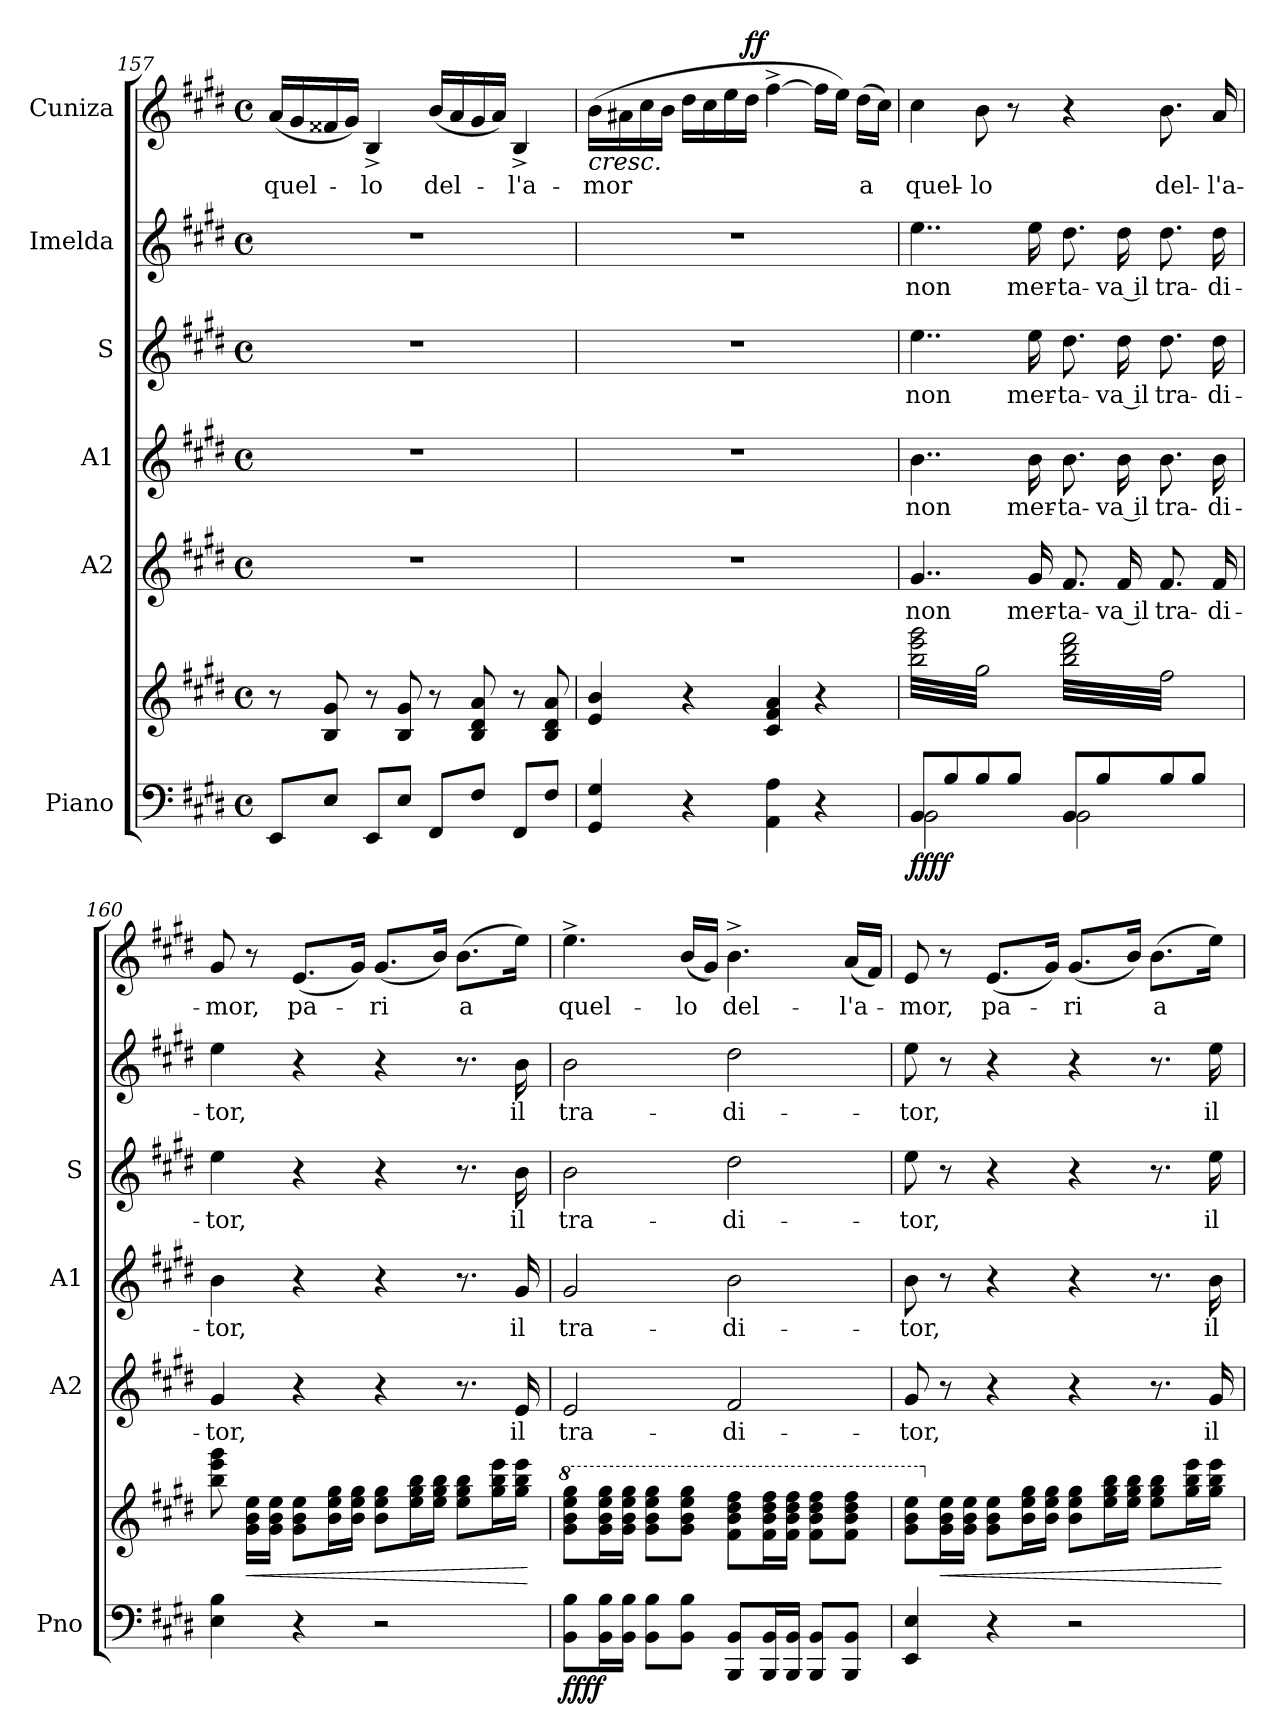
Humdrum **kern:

**kern	**kern	**dynam	**kern	**text	**kern	**text	**kern	**text	**kern	**text	**kern	**text	**dynam
*part6	*part6	*part6	*part5	*part5	*part4	*part4	*part3	*part3	*part2	*part2	*part1	*part1	*part1
*staff7	*staff6	*staff6/7	*staff5	*staff5	*staff4	*staff4	*staff3	*staff3	*staff2	*staff2	*staff1	*staff1	*staff1
*I"Piano	*	*	*I"A2	*	*I"A1	*	*I"S	*	*I"Imelda	*	*I"Cuniza	*	*
*I'Pno	*	*	*I'A2	*	*I'A1	*	*I'S	*	*	*	*	*	*
*clefF4	*clefG2	*	*clefG2	*	*clefG2	*	*clefG2	*	*clefG2	*	*clefG2	*	*
*k[f#c#g#d#]	*k[f#c#g#d#]	*	*k[f#c#g#d#]	*	*k[f#c#g#d#]	*	*k[f#c#g#d#]	*	*k[f#c#g#d#]	*	*k[f#c#g#d#]	*	*
*M4/4	*M4/4	*	*M4/4	*	*M4/4	*	*M4/4	*	*M4/4	*	*M4/4	*	*
*met(c)	*met(c)	*	*met(c)	*	*met(c)	*	*met(c)	*	*met(c)	*	*met(c)	*	*
=157	=157	=157	=157	=157	=157	=157	=157	=157	=157	=157	=157	=157	=157
8EE/L	8r	.	1r	.	1r	.	1r	.	1r	.	(16a/LL	quel-	.
.	.	.	.	.	.	.	.	.	.	.	16g#/	.	.
8E/J	8B/ 8g#/	.	.	.	.	.	.	.	.	.	16f##X/	.	.
.	.	.	.	.	.	.	.	.	.	.	16g#/JJ)	.	.
8EE/L	8r	.	.	.	.	.	.	.	.	.	4B^/	-lo	.
8E/J	8B/ 8g#/	.	.	.	.	.	.	.	.	.	.	.	.
8FF#/L	8r	.	.	.	.	.	.	.	.	.	(16b/LL	del-	.
.	.	.	.	.	.	.	.	.	.	.	16a/	.	.
8F#/J	8B/ 8d#/ 8a/	.	.	.	.	.	.	.	.	.	16g#/	.	.
.	.	.	.	.	.	.	.	.	.	.	16a/JJ)	.	.
8FF#/L	8r	.	.	.	.	.	.	.	.	.	4B^/	-l'a-	.
8F#/J	8B/ 8d#/ 8a/	.	.	.	.	.	.	.	.	.	.	.	.
=158	=158	=158	=158	=158	=158	=158	=158	=158	=158	=158	=158	=158	=158
!	!	!	!	!	!	!	!	!	!	!	!	!	!LO:HP:b
4GG#/ 4G#/	4e/ 4b/	.	1r	.	1r	.	1r	.	1r	.	(16b\LL	-mor	<
.	.	.	.	.	.	.	.	.	.	.	16a#X\	.	.
.	.	.	.	.	.	.	.	.	.	.	16cc#\	.	.
.	.	.	.	.	.	.	.	.	.	.	16b\JJ	.	.
4r	4r	.	.	.	.	.	.	.	.	.	16dd#\LL	.	.
.	.	.	.	.	.	.	.	.	.	.	16cc#\	.	.
.	.	.	.	.	.	.	.	.	.	.	16ee\	.	.
!	!	!	!	!	!	!	!	!	!	!	!	!	!LO:DY:a
.	.	.	.	.	.	.	.	.	.	.	16dd#\JJ	.	ff
4AA\ 4A\	4c#/ 4f#/ 4a/	.	.	.	.	.	.	.	.	.	[4ff#^\	.	[
4r	4r	.	.	.	.	.	.	.	.	.	16ff#\LL]	.	.
.	.	.	.	.	.	.	.	.	.	.	16ee\JJ)	.	.
.	.	.	.	.	.	.	.	.	.	.	(16dd#\LL	a	.
.	.	.	.	.	.	.	.	.	.	.	16cc#\JJ)	.	.
!!LO:PB:g=z
=159	=159	=159	=159	=159	=159	=159	=159	=159	=159	=159	=159	=159	=159
*^	*	*	*	*	*	*	*	*	*	*	*	*	*
!	!	!	!LO:DY:b=2	!	!	!	!	!	!	!	!	!	!	!
!	!	!	!LO:DY:n=1:b	!	!	!	!	!	!	!	!	!	!	!
*	*	*tremolo	*	*	*	*	*	*	*	*	*	*	*	*
8BB/L	2BB\	32bb\ 32eee\ 32ggg#\LLL	ff ff	4..g#/	non	4..b\	non	4..ee\	non	4..ee\	non	4cc#\	quel-	.
.	.	32gg#\	.	.	.	.	.	.	.	.	.	.	.	.
.	.	32bb\ 32eee\ 32ggg#\	.	.	.	.	.	.	.	.	.	.	.	.
.	.	32gg#\	.	.	.	.	.	.	.	.	.	.	.	.
8B/	.	32bb\ 32eee\ 32ggg#\	.	.	.	.	.	.	.	.	.	.	.	.
.	.	32gg#\	.	.	.	.	.	.	.	.	.	.	.	.
.	.	32bb\ 32eee\ 32ggg#\	.	.	.	.	.	.	.	.	.	.	.	.
.	.	32gg#\	.	.	.	.	.	.	.	.	.	.	.	.
8B/	.	32bb\ 32eee\ 32ggg#\	.	.	.	.	.	.	.	.	.	8b\	-lo	.
.	.	32gg#\	.	.	.	.	.	.	.	.	.	.	.	.
.	.	32bb\ 32eee\ 32ggg#\	.	.	.	.	.	.	.	.	.	.	.	.
.	.	32gg#\	.	.	.	.	.	.	.	.	.	.	.	.
8B/J	.	32bb\ 32eee\ 32ggg#\	.	.	.	.	.	.	.	.	.	8r	.	.
.	.	32gg#\	.	.	.	.	.	.	.	.	.	.	.	.
.	.	32bb\ 32eee\ 32ggg#\	.	16g#/	mer-	16b\	mer-	16ee\	mer-	16ee\	mer-	.	.	.
.	.	32gg#\JJJ	.	.	.	.	.	.	.	.	.	.	.	.
8BB/L	2BB\	32bb\ 32ddd#\ 32fff#\LLL	.	8.f#/	-ta-	8.b\	-ta-	8.dd#\	-ta-	8.dd#\	-ta-	4r	.	.
.	.	32ff#\	.	.	.	.	.	.	.	.	.	.	.	.
.	.	32bb\ 32ddd#\ 32fff#\	.	.	.	.	.	.	.	.	.	.	.	.
.	.	32ff#\	.	.	.	.	.	.	.	.	.	.	.	.
8B/	.	32bb\ 32ddd#\ 32fff#\	.	.	.	.	.	.	.	.	.	.	.	.
.	.	32ff#\	.	.	.	.	.	.	.	.	.	.	.	.
.	.	32bb\ 32ddd#\ 32fff#\	.	16f#/	-va il	16b\	-va il	16dd#\	-va il	16dd#\	-va il	.	.	.
.	.	32ff#\	.	.	.	.	.	.	.	.	.	.	.	.
8B/	.	32bb\ 32ddd#\ 32fff#\	.	8.f#/	tra-	8.b\	tra-	8.dd#\	tra-	8.dd#\	tra-	8.b\	del-	.
.	.	32ff#\	.	.	.	.	.	.	.	.	.	.	.	.
.	.	32bb\ 32ddd#\ 32fff#\	.	.	.	.	.	.	.	.	.	.	.	.
.	.	32ff#\	.	.	.	.	.	.	.	.	.	.	.	.
8B/J	.	32bb\ 32ddd#\ 32fff#\	.	.	.	.	.	.	.	.	.	.	.	.
.	.	32ff#\	.	.	.	.	.	.	.	.	.	.	.	.
.	.	32bb\ 32ddd#\ 32fff#\	.	16f#/	-di-	16b\	-di-	16dd#\	-di-	16dd#\	-di-	16a/	-l'a-	.
.	.	32ff#\JJJ	.	.	.	.	.	.	.	.	.	.	.	.
*	*	*Xtremolo	*	*	*	*	*	*	*	*	*	*	*	*
*v	*v	*	*	*	*	*	*	*	*	*	*	*	*	*
=160	=160	=160	=160	=160	=160	=160	=160	=160	=160	=160	=160	=160	=160
4E\ 4B\	8bb\ 8eee\ 8ggg#\	.	4g#/	-tor,	4b\	-tor,	4ee\	-tor,	4ee\	-tor,	8g#/	-mor,	.
.	.	.	.	.	.	.	.	.	.	.	.	.	.
.	.	.	.	.	.	.	.	.	.	.	.	.	.
.	.	.	.	.	.	.	.	.	.	.	.	.	.
!	!	!LO:HP:b	!	!	!	!	!	!	!	!	!	!	!
.	16g#\ 16b\ 16ee\LL	<	.	.	.	.	.	.	.	.	8r	.	.
.	.	.	.	.	.	.	.	.	.	.	.	.	.
.	16g#\ 16b\ 16ee\JJ	.	.	.	.	.	.	.	.	.	.	.	.
.	.	.	.	.	.	.	.	.	.	.	.	.	.
4r	8g#\ 8b\ 8ee\L	.	4r	.	4r	.	4r	.	4r	.	(8.e/L	pa-	.
.	16b\ 16ee\ 16gg#\L	.	.	.	.	.	.	.	.	.	.	.	.
.	16b\ 16ee\ 16gg#\JJ	.	.	.	.	.	.	.	.	.	16g#/Jk)	.	.
2r	8b\ 8ee\ 8gg#\L	.	4r	.	4r	.	4r	.	4r	.	(8.g#/L	-ri	.
.	16ee\ 16gg#\ 16bb\L	.	.	.	.	.	.	.	.	.	.	.	.
.	16ee\ 16gg#\ 16bb\JJ	.	.	.	.	.	.	.	.	.	16b/Jk)	.	.
.	8ee\ 8gg#\ 8bb\L	.	8.r	.	8.r	.	8.r	.	8.r	.	(8.b\L	a	.
.	16gg#\ 16bb\ 16eee\L	.	.	.	.	.	.	.	.	.	.	.	.
.	16gg#\ 16bb\ 16eee\JJ	.	16e/	il	16g#/	il	16b\	il	16b\	il	16ee\Jk)	.	.
.	.	[	.	.	.	.	.	.	.	.	.	.	.
=161	=161	=161	=161	=161	=161	=161	=161	=161	=161	=161	=161	=161	=161
*	*8va	*	*	*	*	*	*	*	*	*	*	*	*
!	!	!LO:DY:b=2	!	!	!	!	!	!	!	!	!	!	!
!	!	!LO:DY:n=1:b	!	!	!	!	!	!	!	!	!	!	!
8BB\ 8B\L	8gg#\ 8bb\ 8eee\ 8ggg#\L	ff ff	2e/	tra-	2g#/	tra-	2b\	tra-	2b\	tra-	4.ee^\	quel-	.
16BB\ 16B\L	16gg#\ 16bb\ 16eee\ 16ggg#\L	.	.	.	.	.	.	.	.	.	.	.	.
16BB\ 16B\JJ	16gg#\ 16bb\ 16eee\ 16ggg#\JJ	.	.	.	.	.	.	.	.	.	.	.	.
8BB\ 8B\L	8gg#\ 8bb\ 8eee\ 8ggg#\L	.	.	.	.	.	.	.	.	.	.	.	.
8BB\ 8B\J	8gg#\ 8bb\ 8eee\ 8ggg#\J	.	.	.	.	.	.	.	.	.	(16b/LL	-lo	.
.	.	.	.	.	.	.	.	.	.	.	16g#/JJ)	.	.
8BBB/ 8BB/L	8ff#\ 8bb\ 8ddd#\ 8fff#\L	.	2f#/	-di-	2b\	-di-	2dd#\	-di-	2dd#\	-di-	4.b^\	del-	.
16BBB/ 16BB/L	16ff#\ 16bb\ 16ddd#\ 16fff#\L	.	.	.	.	.	.	.	.	.	.	.	.
16BBB/ 16BB/JJ	16ff#\ 16bb\ 16ddd#\ 16fff#\JJ	.	.	.	.	.	.	.	.	.	.	.	.
8BBB/ 8BB/L	8ff#\ 8bb\ 8ddd#\ 8fff#\L	.	.	.	.	.	.	.	.	.	.	.	.
8BBB/ 8BB/J	8ff#\ 8bb\ 8ddd#\ 8fff#\J	.	.	.	.	.	.	.	.	.	(16a/LL	-l'a-	.
.	.	.	.	.	.	.	.	.	.	.	16f#/JJ)	.	.
!!LO:PB:g=z
=162	=162	=162	=162	=162	=162	=162	=162	=162	=162	=162	=162	=162	=162
4EE/ 4E/	8gg#\ 8bb\ 8eee\L	.	8g#/	-tor,	8b\	-tor,	8ee\	-tor,	8ee\	-tor,	8e/	-mor,	.
*	*X8va	*	*	*	*	*	*	*	*	*	*	*	*
!	!	!LO:HP:b	!	!	!	!	!	!	!	!	!	!	!
.	16g#\ 16b\ 16ee\L	<	8r	.	8r	.	8r	.	8r	.	8r	.	.
.	16g#\ 16b\ 16ee\JJ	.	.	.	.	.	.	.	.	.	.	.	.
4r	8g#\ 8b\ 8ee\L	.	4r	.	4r	.	4r	.	4r	.	(8.e/L	pa-	.
.	16b\ 16ee\ 16gg#\L	.	.	.	.	.	.	.	.	.	.	.	.
.	16b\ 16ee\ 16gg#\JJ	.	.	.	.	.	.	.	.	.	16g#/Jk)	.	.
2r	8b\ 8ee\ 8gg#\L	.	4r	.	4r	.	4r	.	4r	.	(8.g#/L	-ri	.
.	16ee\ 16gg#\ 16bb\L	.	.	.	.	.	.	.	.	.	.	.	.
.	16ee\ 16gg#\ 16bb\JJ	.	.	.	.	.	.	.	.	.	16b/Jk)	.	.
.	8ee\ 8gg#\ 8bb\L	.	8.r	.	8.r	.	8.r	.	8.r	.	(8.b\L	a	.
.	16gg#\ 16bb\ 16eee\L	.	.	.	.	.	.	.	.	.	.	.	.
.	16gg#\ 16bb\ 16eee\JJ	.	16g#/	il	16b\	il	16ee\	il	16ee\	il	16ee\Jk)	.	.
.	.	[	.	.	.	.	.	.	.	.	.	.	.
=	=	=	=	=	=	=	=	=	=	=	=	=	=
*-	*-	*-	*-	*-	*-	*-	*-	*-	*-	*-	*-	*-	*-
